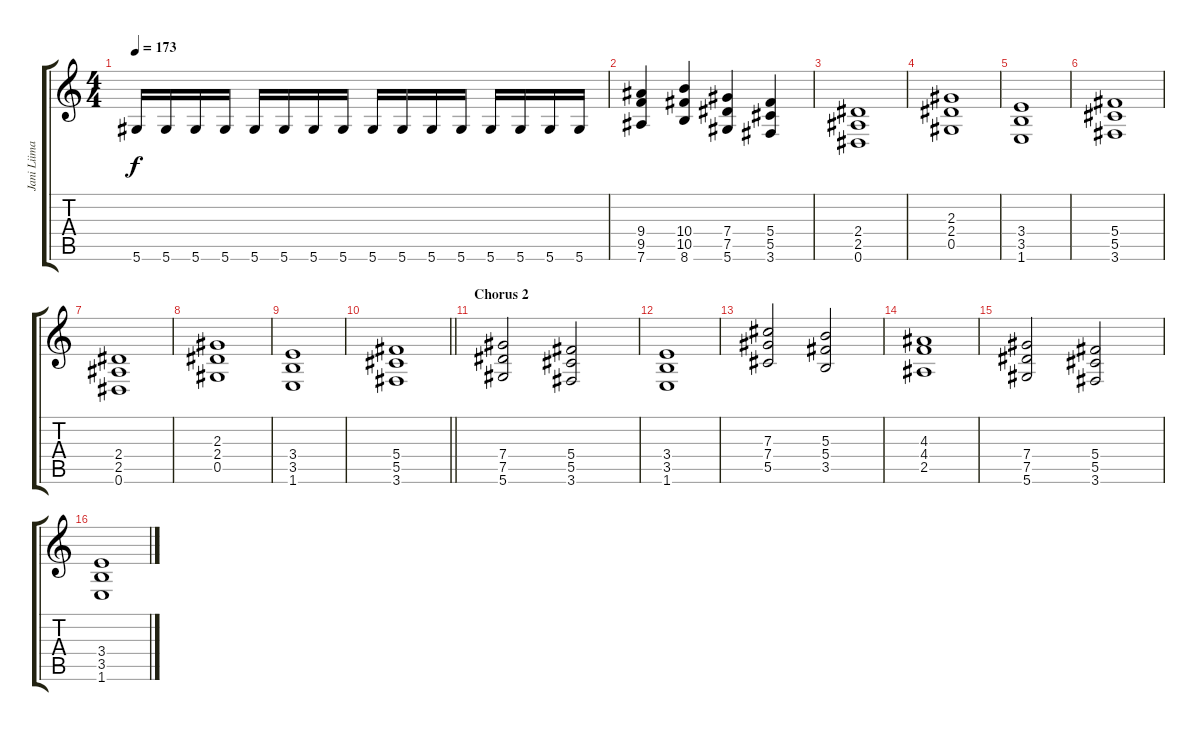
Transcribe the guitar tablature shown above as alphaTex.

\track ("Jani Liimatainen - Guitar II" "Jani Liima") {instrument distortionguitar}
\staff {score tabs}
\tuning (Eb4 Bb3 Gb3 Db3 Ab2 Eb2) {hide}
\ts (4 4)
\tempo 173
\clef g2
\ks aminor
5.6.16{dy f} 5.6.16 5.6.16 5.6.16 5.6.16 5.6.16 5.6.16 5.6.16 5.6.16 5.6.16 5.6.16 5.6.16 5.6.16 5.6.16 5.6.16 5.6.16 |
(9.4 9.5 7.6).4 (10.4 10.5 8.6).4 (7.4 7.5 5.6).4 (5.4 5.5 3.6).4 |
(2.4 2.5 0.6).1 |
(2.3 2.4 0.5).1{volume 11} |
(3.4 3.5 1.6).1 |
(5.4 5.5 3.6).1 |
(2.4 2.5 0.6).1 |
(2.3 2.4 0.5).1 |
(3.4 3.5 1.6).1 |
\barLineRight lightlight
(5.4 5.5 3.6).1 |
\section ("" "Chorus 2")
\ks c
(7.4 7.5 5.6).2{volume 13} (5.4 5.5 3.6).2 |
(3.4 3.5 1.6).1 |
(7.3 7.4 5.5).2 (5.3 5.4 3.5).2 |
(4.3 4.4 2.5).1 |
(7.4 7.5 5.6).2 (5.4 5.5 3.6).2 |
(3.4 3.5 1.6).1
